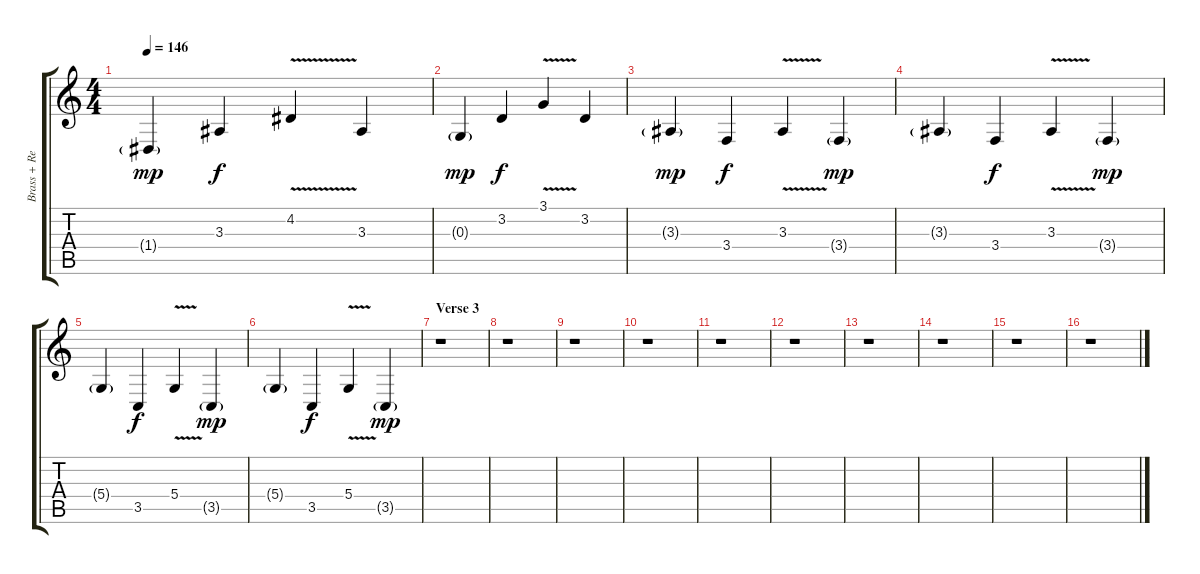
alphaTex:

\track ("Brass + Reverb" "Brass + Re") {instrument fx7echoes}
\staff {score tabs}
\tuning (E4 B3 G3 D3 A2 E2) {hide}
\ts (4 4)
\tempo 146
\clef g2
\ks c
1.4{g}.4{dy mp} 3.3.4{dy f} 4.2{v}.4 3.3.4 |
0.3{g}.4{dy mp} 3.2.4{dy f} 3.1{v}.4 3.2.4 |
3.3{g}.4{dy mp} 3.4.4{dy f} 3.3{v}.4 3.4{g}.4{dy mp} |
3.3{g}.4 3.4.4{dy f} 3.3{v}.4 3.4{g}.4{dy mp} |
5.4{g}.4 3.5.4{dy f} 5.4{v}.4 3.5{g}.4{dy mp} |
5.4{g}.4 3.5.4{dy f} 5.4{v}.4 3.5{g}.4{dy mp} |
\section ("" "Verse 3")
r.1 |
r.1 |
r.1 |
r.1 |
r.1 |
r.1 |
r.1 |
r.1 |
r.1 |
r.1
